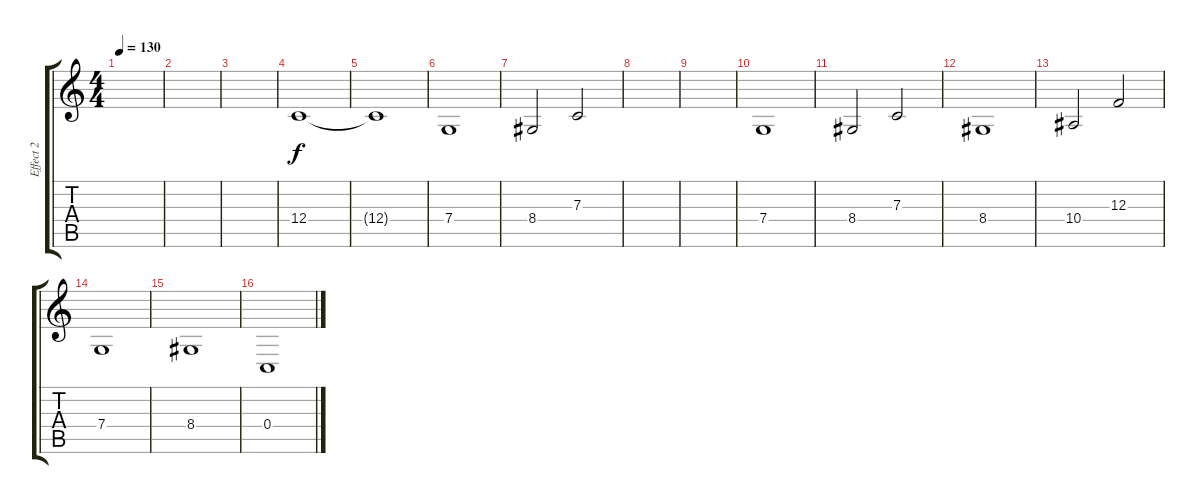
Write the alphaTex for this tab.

\track ("Effect 2" "Effect 2") {instrument pad2warm}
\staff {score tabs}
\tuning (D4 A3 F3 C3 G2 C2) {hide}
\ts (4 4)
\tempo 130
\clef g2
\ks c
|
|
|
12.4.1 |
12.4{t}.1 |
7.4.1 |
8.4.2 7.3.2 |
|
|
7.4.1 |
8.4.2 7.3.2 |
8.4.1 |
10.4.2 12.3.2 |
7.4.1 |
8.4.1 |
0.4.1
